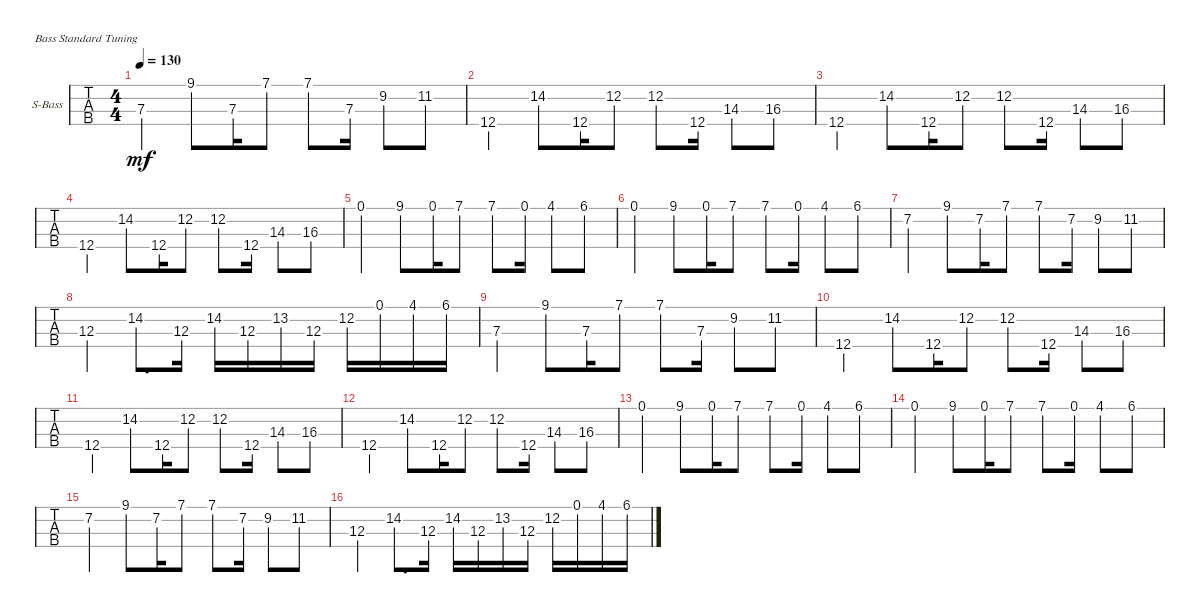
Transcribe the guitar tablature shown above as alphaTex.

\bracketExtendMode groupsimilarinstruments
\firstSystemTrackNameOrientation horizontal
\otherSystemsTrackNameOrientation horizontal
\track ("Bass" "S-Bass") {instrument synthbass1}
\staff {tabs}
\tuning (G2 D2 A1 E1)
\ts (4 4)
\tempo 130
\clef f4
\ks c
7.3.4{dy mf instrument synthbass1} 9.1.8 7.3.16 7.1.8 7.1.8 7.3.16 9.2.8 11.2.8 |
12.4.4 14.2.8 12.4.16 12.2.8 12.2.8 12.4.16 14.3.8 16.3.8 |
12.4.4 14.2.8 12.4.16 12.2.8 12.2.8 12.4.16 14.3.8 16.3.8 |
12.4.4 14.2.8 12.4.16 12.2.8 12.2.8 12.4.16 14.3.8 16.3.8 |
0.1.4 9.1.8 0.1.16 7.1.8 7.1.8 0.1.16 4.1.8 6.1.8 |
0.1.4 9.1.8 0.1.16 7.1.8 7.1.8 0.1.16 4.1.8 6.1.8 |
7.2.4 9.1.8 7.2.16 7.1.8 7.1.8 7.2.16 9.2.8 11.2.8 |
12.3.4 14.2.8{d} 12.3.16 14.2.16 12.3.16 13.2.16 12.3.16 12.2.16 0.1.16 4.1.16 6.1.16 |
7.3.4 9.1.8 7.3.16 7.1.8 7.1.8 7.3.16 9.2.8 11.2.8 |
12.4.4 14.2.8 12.4.16 12.2.8 12.2.8 12.4.16 14.3.8 16.3.8 |
12.4.4 14.2.8 12.4.16 12.2.8 12.2.8 12.4.16 14.3.8 16.3.8 |
12.4.4 14.2.8 12.4.16 12.2.8 12.2.8 12.4.16 14.3.8 16.3.8 |
0.1.4 9.1.8 0.1.16 7.1.8 7.1.8 0.1.16 4.1.8 6.1.8 |
0.1.4 9.1.8 0.1.16 7.1.8 7.1.8 0.1.16 4.1.8 6.1.8 |
7.2.4 9.1.8 7.2.16 7.1.8 7.1.8 7.2.16 9.2.8 11.2.8 |
12.3.4 14.2.8{d} 12.3.16 14.2.16 12.3.16 13.2.16 12.3.16 12.2.16 0.1.16 4.1.16 6.1.16
